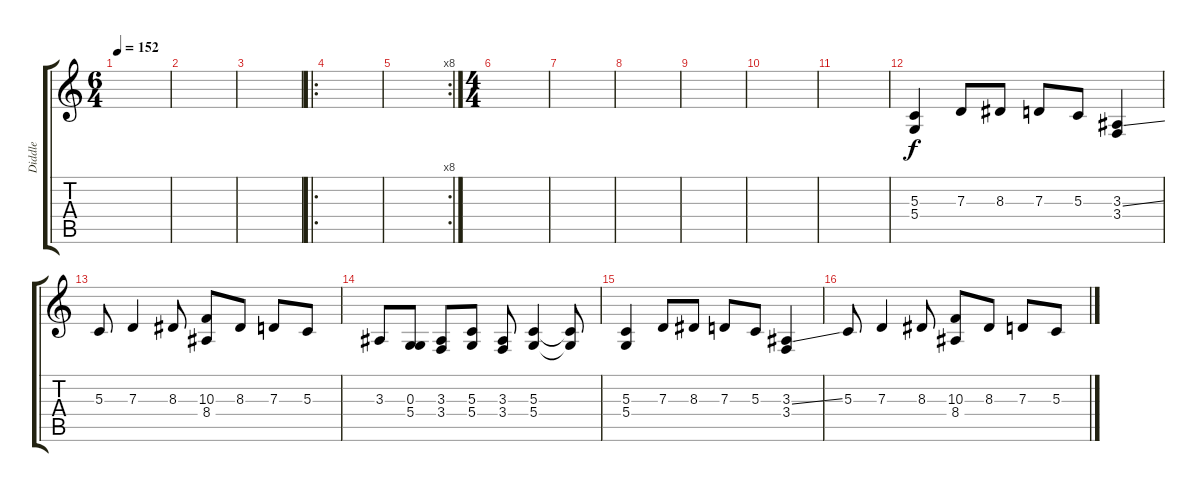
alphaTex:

\track ("Diddle" "Diddle") {instrument pad1newage}
\staff {score tabs}
\tuning (E4 B3 G3 D3 A2 E2) {hide}
\ts (6 4)
\tempo 152
\clef g2
\ks c
|
|
|
\ro
|
\rc 8
|
\ts (4 4)
|
|
|
|
|
|
(5.3 5.4).4 7.3.8 8.3.8 7.3.8 5.3.8 (3.3{ss} 3.4).4 |
5.3.8 7.3.4 8.3.8 (10.3 8.4).8 8.3.8 7.3.8 5.3.8 |
3.3.8 (0.3 5.4).8 (3.3 3.4).8 (5.3 5.4).8 (3.3 3.4).8 (5.3 5.4).4 (5.3{t} 5.4{t}).8 |
(5.3 5.4).4 7.3.8 8.3.8 7.3.8 5.3.8 (3.3{ss} 3.4).4 |
5.3.8 7.3.4 8.3.8 (10.3 8.4).8 8.3.8 7.3.8 5.3.8
